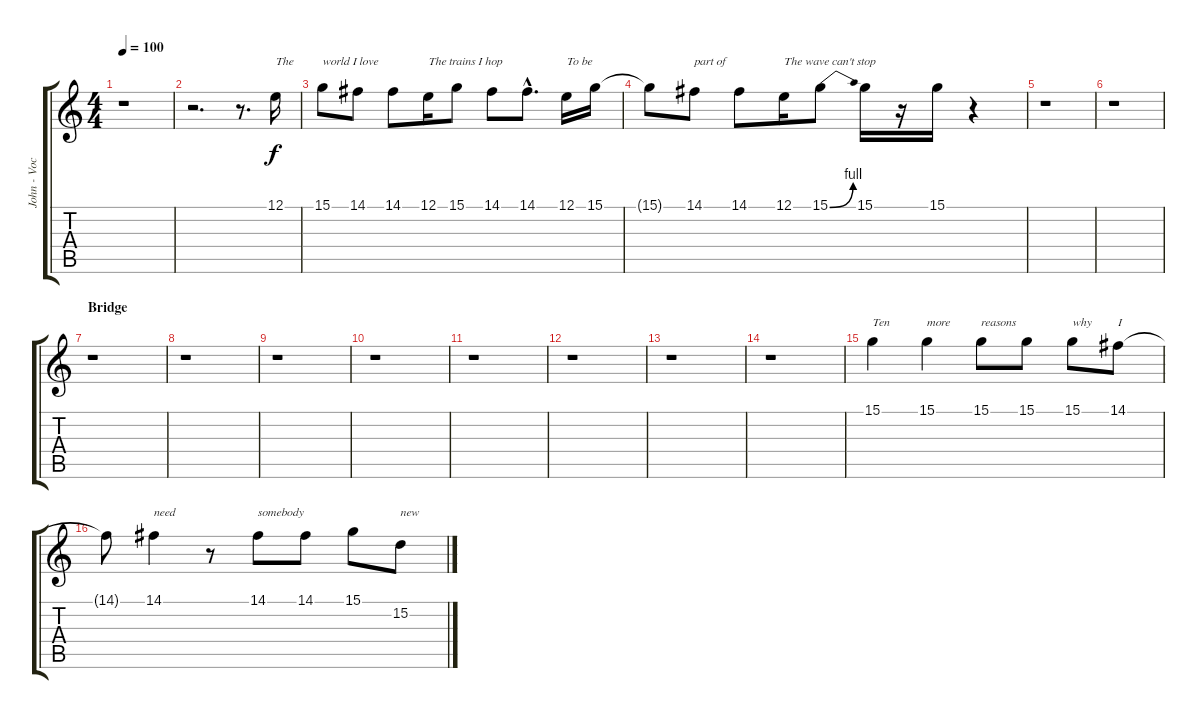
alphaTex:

\track ("John - Vocals" "John - Voc") {instrument choiraahs}
\staff {score tabs}
\tuning (E4 B3 G3 D3 A2 E2) {hide}
\ts (4 4)
\tempo 100
\clef g2
\ks c
r.1{dy f} |
r.2{d} r.8{d} 12.1.16{txt "The"} |
15.1.8{txt "world I love"} 14.1.8 14.1.8 12.1.16{txt "The trains I hop"} 15.1.8 14.1.8 14.1{hac}.8{d} 12.1.16{txt "To be"} 15.1.16 |
15.1{t}.8 14.1.8{txt "part of"} 14.1.8 12.1.16{txt "The wave can't stop"} 15.1{be (bend 0 0 60 4)}.8 15.1.16 r.16 15.1.16 r.4 |
r.1 |
r.1 |
\section ("" "Bridge")
r.1 |
r.1 |
r.1 |
r.1 |
r.1 |
r.1 |
r.1 |
r.1 |
15.1.4{txt "Ten"} 15.1.4{txt "more"} 15.1.8{txt "reasons"} 15.1.8 15.1.8{txt "why"} 14.1.8{txt "I"} |
14.1{t}.8 14.1.4{txt "need"} r.8 14.1.8{txt "somebody"} 14.1.8 15.1.8 15.2.8{txt "new"}
